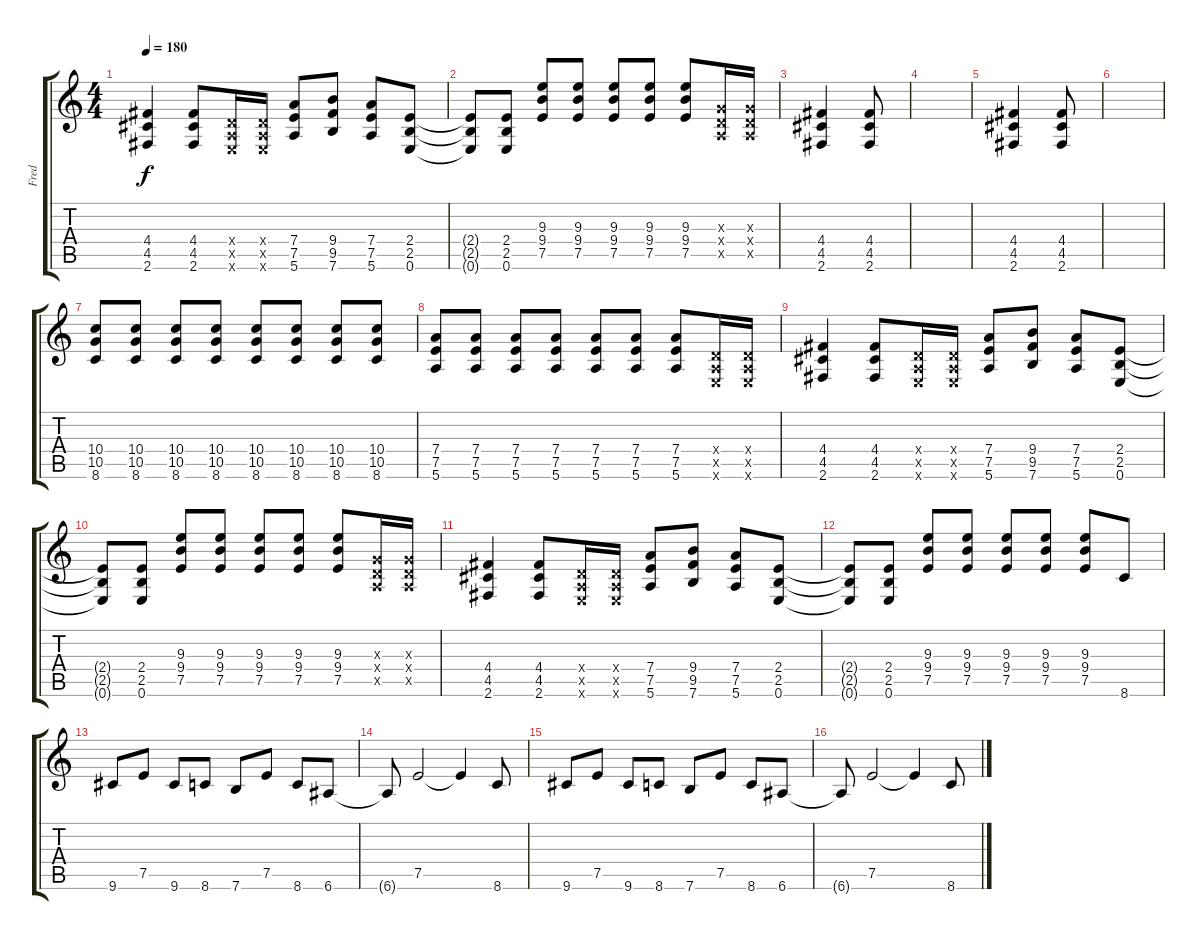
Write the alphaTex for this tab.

\track ("Fred" "Fred") {instrument overdrivenguitar}
\staff {score tabs}
\tuning (E4 B3 G3 D3 A2 E2) {hide}
\ts (4 4)
\tempo 180
\clef g2
\ks c
(4.4 4.5 2.6).4{dy f} (4.4 4.5 2.6).8 (0.4{x} 0.5{x} 0.6{x}).16 (0.4{x} 0.5{x} 0.6{x}).16 (7.4 7.5 5.6).8 (9.4 9.5 7.6).8 (7.4 7.5 5.6).8 (2.4 2.5 0.6).8 |
(2.4{t} 2.5{t} 0.6{t}).8 (2.4 2.5 0.6).8 (9.3 9.4 7.5).8 (9.3 9.4 7.5).8 (9.3 9.4 7.5).8 (9.3 9.4 7.5).8 (9.3 9.4 7.5).8 (0.3{x} 0.4{x} 0.5{x}).16 (0.3{x} 0.4{x} 0.5{x}).16 |
(4.4 4.5 2.6).4 (4.4 4.5 2.6).8 |
|
(4.4 4.5 2.6).4 (4.4 4.5 2.6).8 |
|
(10.4 10.5 8.6).8 (10.4 10.5 8.6).8 (10.4 10.5 8.6).8 (10.4 10.5 8.6).8 (10.4 10.5 8.6).8 (10.4 10.5 8.6).8 (10.4 10.5 8.6).8 (10.4 10.5 8.6).8 |
(7.4 7.5 5.6).8 (7.4 7.5 5.6).8 (7.4 7.5 5.6).8 (7.4 7.5 5.6).8 (7.4 7.5 5.6).8 (7.4 7.5 5.6).8 (7.4 7.5 5.6).8 (0.4{x} 0.5{x} 0.6{x}).16 (0.4{x} 0.5{x} 0.6{x}).16 |
(4.4 4.5 2.6).4 (4.4 4.5 2.6).8 (0.4{x} 0.5{x} 0.6{x}).16 (0.4{x} 0.5{x} 0.6{x}).16 (7.4 7.5 5.6).8 (9.4 9.5 7.6).8 (7.4 7.5 5.6).8 (2.4 2.5 0.6).8 |
(2.4{t} 2.5{t} 0.6{t}).8 (2.4 2.5 0.6).8 (9.3 9.4 7.5).8 (9.3 9.4 7.5).8 (9.3 9.4 7.5).8 (9.3 9.4 7.5).8 (9.3 9.4 7.5).8 (0.3{x} 0.4{x} 0.5{x}).16 (0.3{x} 0.4{x} 0.5{x}).16 |
(4.4 4.5 2.6).4 (4.4 4.5 2.6).8 (0.4{x} 0.5{x} 0.6{x}).16 (0.4{x} 0.5{x} 0.6{x}).16 (7.4 7.5 5.6).8 (9.4 9.5 7.6).8 (7.4 7.5 5.6).8 (2.4 2.5 0.6).8 |
(2.4{t} 2.5{t} 0.6{t}).8 (2.4 2.5 0.6).8 (9.3 9.4 7.5).8 (9.3 9.4 7.5).8 (9.3 9.4 7.5).8 (9.3 9.4 7.5).8 (9.3 9.4 7.5).8 8.6.8 |
9.6.8 7.5.8 9.6.8 8.6.8 7.6.8 7.5.8 8.6.8 6.6.8 |
6.6{t}.8 7.5.2 7.5{t}.4 8.6.8 |
9.6.8 7.5.8 9.6.8 8.6.8 7.6.8 7.5.8 8.6.8 6.6.8 |
6.6{t}.8 7.5.2 7.5{t}.4 8.6.8
